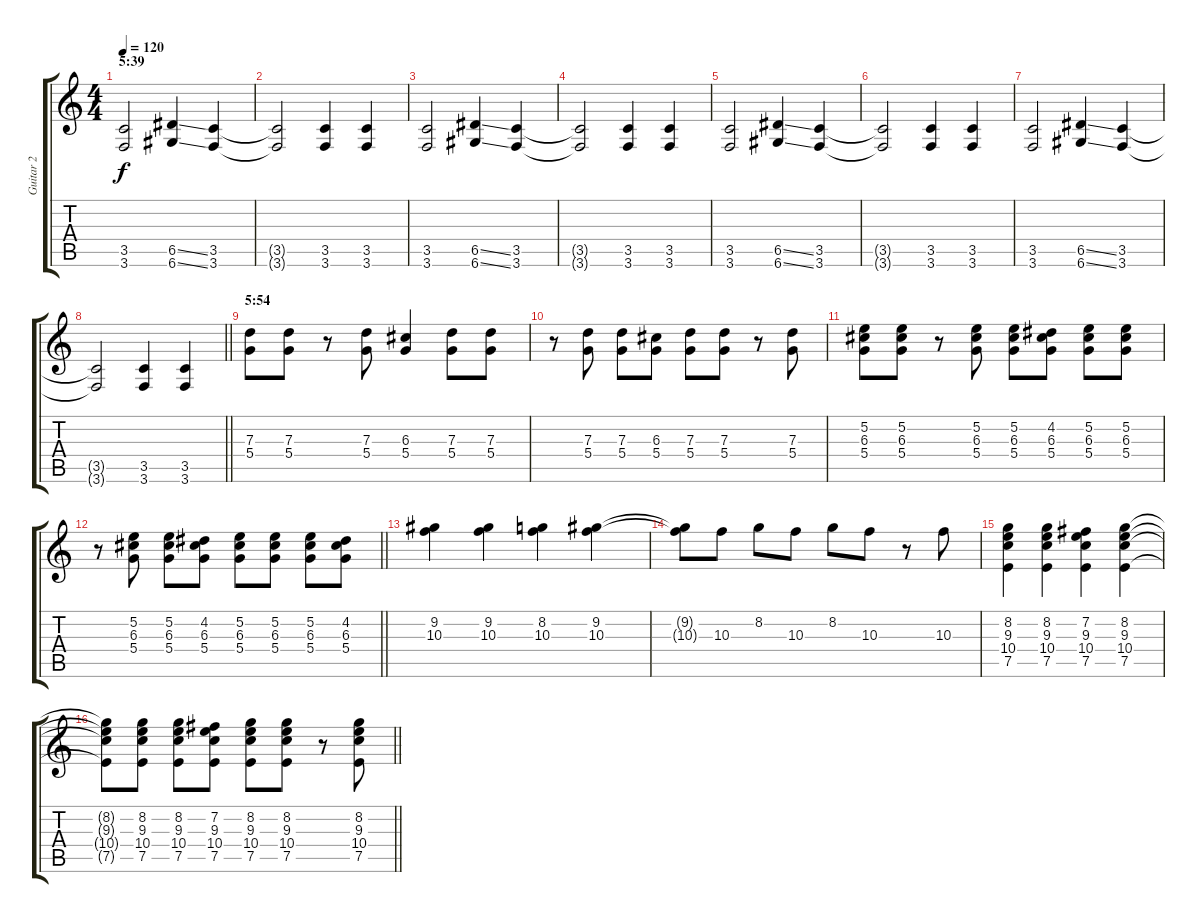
\track ("Guitar 2" "Guitar 2") {instrument acousticguitarsteel}
\staff {score tabs}
\tuning (E4 B3 G3 D3 A2 D2) {hide}
\ts (4 4)
\section ("" "5:39")
\tempo 120
\clef g2
\ks c
(3.5 3.6).2{dy f volume 13} (6.5{ss} 6.6{ss}).4 (3.5 3.6).4 |
(3.5{t} 3.6{t}).2 (3.5 3.6).4 (3.5 3.6).4 |
(3.5 3.6).2 (6.5{ss} 6.6{ss}).4 (3.5 3.6).4 |
(3.5{t} 3.6{t}).2 (3.5 3.6).4 (3.5 3.6).4 |
(3.5 3.6).2 (6.5{ss} 6.6{ss}).4 (3.5 3.6).4 |
(3.5{t} 3.6{t}).2 (3.5 3.6).4 (3.5 3.6).4 |
(3.5 3.6).2 (6.5{ss} 6.6{ss}).4 (3.5 3.6).4 |
\barLineRight lightlight
(3.5{t} 3.6{t}).2 (3.5 3.6).4 (3.5 3.6).4 |
\section ("" "5:54")
(7.3 5.4).8{volume 9} (7.3 5.4).8 r.8 (7.3 5.4).8 (6.3 5.4).4 (7.3 5.4).8 (7.3 5.4).8 |
r.8 (7.3 5.4).8 (7.3 5.4).8 (6.3 5.4).8 (7.3 5.4).8 (7.3 5.4).8 r.8 (7.3 5.4).8 |
(5.2 6.3 5.4).8 (5.2 6.3 5.4).8 r.8 (5.2 6.3 5.4).8 (5.2 6.3 5.4).8 (4.2 6.3 5.4).8 (5.2 6.3 5.4).8 (5.2 6.3 5.4).8 |
\barLineRight lightlight
r.8 (5.2 6.3 5.4).8 (5.2 6.3 5.4).8 (4.2 6.3 5.4).8 (5.2 6.3 5.4).8 (5.2 6.3 5.4).8 (5.2 6.3 5.4).8 (4.2 6.3 5.4).8 |
(9.2 10.3).4 (9.2 10.3).4 (8.2 10.3).4 (9.2 10.3).4 |
(9.2{t} 10.3{t}).8 10.3.8 8.2.8 10.3.8 8.2.8 10.3.8 r.8 10.3.8 |
(8.2 9.3 10.4 7.5).4 (8.2 9.3 10.4 7.5).4 (7.2 9.3 10.4 7.5).4 (8.2 9.3 10.4 7.5).4 |
\barLineRight lightlight
(8.2{t} 9.3{t} 10.4{t} 7.5{t}).8 (8.2 9.3 10.4 7.5).8 (8.2 9.3 10.4 7.5).8 (7.2 9.3 10.4 7.5).8 (8.2 9.3 10.4 7.5).8 (8.2 9.3 10.4 7.5).8 r.8 (8.2 9.3 10.4 7.5).8
